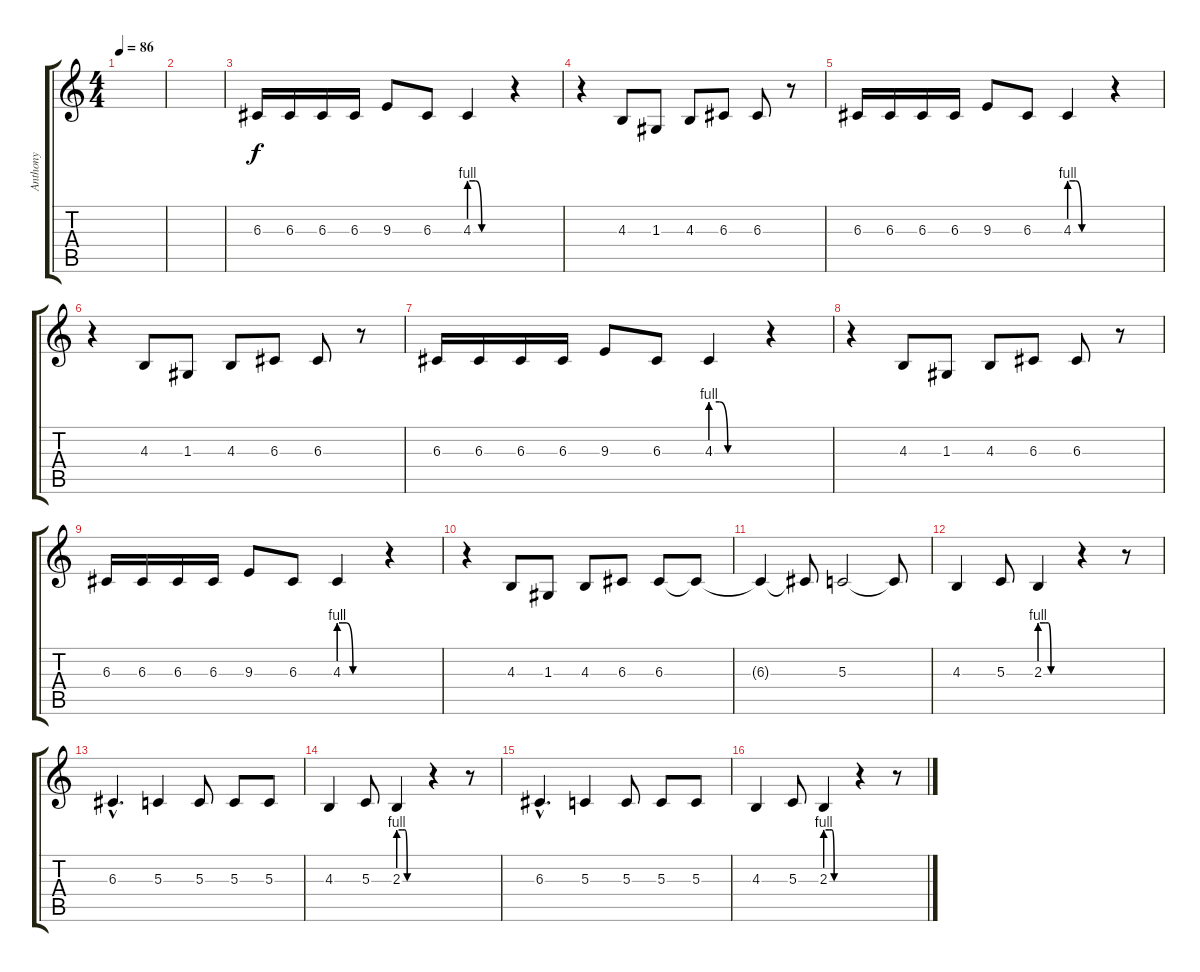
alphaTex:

\track ("Anthony" "Anthony") {instrument flute}
\staff {score tabs}
\tuning (E4 B3 G3 D3 A2 E2) {hide}
\ts (4 4)
\tempo 86
\clef g2
\ks c
|
|
6.3.16 6.3.16 6.3.16 6.3.16 9.3.8 6.3.8 4.3{be (custom 0 4 10 4 20 0 40 0 60 0)}.4 r.4 |
r.4 4.3.8 1.3.8 4.3.8 6.3.8 6.3.8 r.8 |
6.3.16 6.3.16 6.3.16 6.3.16 9.3.8 6.3.8 4.3{be (custom 0 4 10 4 20 0 40 0 60 0)}.4 r.4 |
r.4 4.3.8 1.3.8 4.3.8 6.3.8 6.3.8 r.8 |
6.3.16 6.3.16 6.3.16 6.3.16 9.3.8 6.3.8 4.3{be (custom 0 4 10 4 20 0 40 0 60 0)}.4 r.4 |
r.4 4.3.8 1.3.8 4.3.8 6.3.8 6.3.8 r.8 |
6.3.16 6.3.16 6.3.16 6.3.16 9.3.8 6.3.8 4.3{be (custom 0 4 10 4 20 0 40 0 60 0)}.4 r.4 |
r.4 4.3.8 1.3.8 4.3.8 6.3.8 6.3.8 6.3{t}.8 |
6.3{t}.4 6.3{t}.8 5.3.2 5.3{t}.8 |
4.3.4 5.3.8 2.3{be (custom 0 4 10 4 15 4 20 0 40 0 60 0)}.4 r.4 r.8 |
6.3{hac}.4{d} 5.3.4 5.3.8 5.3.8 5.3.8 |
4.3.4 5.3.8 2.3{be (custom 0 4 10 4 15 4 20 0 40 0 60 0)}.4 r.4 r.8 |
6.3{hac}.4{d} 5.3.4 5.3.8 5.3.8 5.3.8 |
4.3.4 5.3.8 2.3{be (custom 0 4 10 4 15 4 20 0 40 0 60 0)}.4 r.4 r.8
